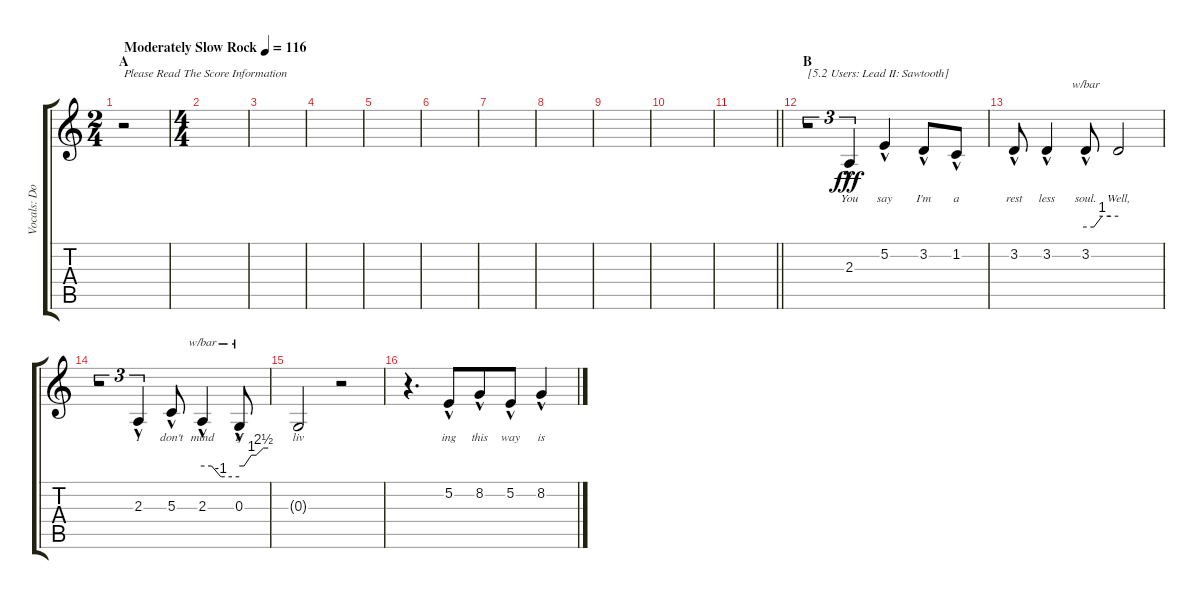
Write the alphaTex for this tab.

\track ("Vocals: Don" "Vocals: Do") {instrument lead2sawtooth}
\staff {score tabs}
\tuning (E4 B3 G3 D3 A2 E2) {hide}
\ts (2 4)
\section ("" "A")
\tempo (116 "Moderately Slow Rock")
\clef g2
\ks c
r.2{txt "Please Read The Score Information" dy fff instrument lead2sawtooth} |
\ts (4 4)
|
|
|
|
|
|
|
|
|
\barLineRight lightlight
|
\section ("" "B")
r.2{tu (3 2) txt "[5.2 Users: Lead II: Sawtooth]"} 2.3{hac}.4{tu (3 2) lyrics (0 "You") lyrics (1 "") lyrics (2 "") lyrics (3 "") lyrics (4 "")} 5.2{hac}.4{lyrics (0 "say") lyrics (1 "") lyrics (2 "") lyrics (3 "") lyrics (4 "")} 3.2{hac}.8{lyrics (0 "I'm") lyrics (1 "") lyrics (2 "") lyrics (3 "") lyrics (4 "")} 1.2{hac}.8{lyrics (0 "a") lyrics (1 "") lyrics (2 "") lyrics (3 "") lyrics (4 "")} |
3.2{hac}.8{lyrics (0 "rest") lyrics (1 "") lyrics (2 "") lyrics (3 "") lyrics (4 "")} 3.2{hac}.4{lyrics (0 "less") lyrics (1 "") lyrics (2 "") lyrics (3 "") lyrics (4 "")} 3.2{hac}.8{tbe (custom default 0 0 15 0 30 4 45 4 60 4) lyrics (0 "soul.") lyrics (1 "") lyrics (2 "") lyrics (3 "") lyrics (4 "")} 3.2{t}.2{lyrics (0 "Well,") lyrics (1 "") lyrics (2 "") lyrics (3 "") lyrics (4 "")} |
r.2{tu (3 2)} 2.3{hac}.4{tu (3 2) lyrics (0 "I") lyrics (1 "") lyrics (2 "") lyrics (3 "") lyrics (4 "")} 5.3{hac}.8{lyrics (0 "don't") lyrics (1 "") lyrics (2 "") lyrics (3 "") lyrics (4 "")} 2.3{hac}.4{tbe (custom default 0 0 15 0 30 -4 60 -4) lyrics (0 "mind") lyrics (1 "") lyrics (2 "") lyrics (3 "") lyrics (4 "")} 0.3{hac}.8{tbe (custom default 0 0 10 0 25 4 35 4 50 10 60 10) lyrics (0 "If") lyrics (1 "") lyrics (2 "") lyrics (3 "") lyrics (4 "")} |
0.3{t}.2{lyrics (0 "liv") lyrics (1 "") lyrics (2 "") lyrics (3 "") lyrics (4 "")} r.2 |
r.4{d} 5.2{hac}.8{lyrics (0 "ing") lyrics (1 "") lyrics (2 "") lyrics (3 "") lyrics (4 "") beam merge} 8.2{hac}.8{lyrics (0 "this") lyrics (1 "") lyrics (2 "") lyrics (3 "") lyrics (4 "")} 5.2{hac}.8{lyrics (0 "way") lyrics (1 "") lyrics (2 "") lyrics (3 "") lyrics (4 "")} 8.2{hac}.4{lyrics (0 "is") lyrics (1 "") lyrics (2 "") lyrics (3 "") lyrics (4 "")}
